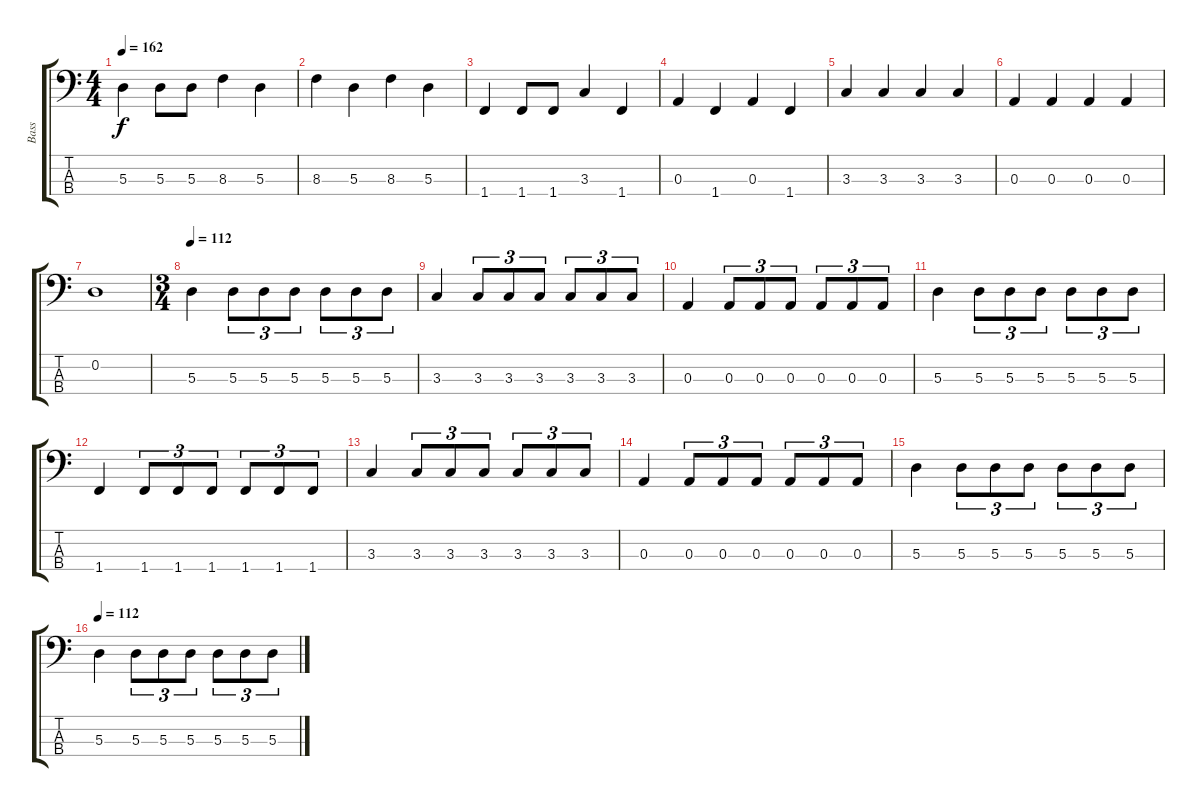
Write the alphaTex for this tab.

\track ("Bass" "Bass") {instrument electricbassfinger}
\staff {score tabs}
\tuning (G2 D2 A1 E1) {hide}
\ts (4 4)
\tempo 162
\clef f4
\ks c
5.3.4{dy f} 5.3.8 5.3.8 8.3.4 5.3.4 |
8.3.4 5.3.4 8.3.4 5.3.4 |
1.4.4 1.4.8 1.4.8 3.3.4 1.4.4 |
0.3.4 1.4.4 0.3.4 1.4.4 |
3.3.4 3.3.4 3.3.4 3.3.4 |
0.3.4 0.3.4 0.3.4 0.3.4 |
0.2.1 |
\ts (3 4)
\tempo 112
5.3.4 5.3.8{tu (3 2)} 5.3.8{tu (3 2)} 5.3.8{tu (3 2)} 5.3.8{tu (3 2)} 5.3.8{tu (3 2)} 5.3.8{tu (3 2)} |
3.3.4 3.3.8{tu (3 2)} 3.3.8{tu (3 2)} 3.3.8{tu (3 2)} 3.3.8{tu (3 2)} 3.3.8{tu (3 2)} 3.3.8{tu (3 2)} |
0.3.4 0.3.8{tu (3 2)} 0.3.8{tu (3 2)} 0.3.8{tu (3 2)} 0.3.8{tu (3 2)} 0.3.8{tu (3 2)} 0.3.8{tu (3 2)} |
5.3.4 5.3.8{tu (3 2)} 5.3.8{tu (3 2)} 5.3.8{tu (3 2)} 5.3.8{tu (3 2)} 5.3.8{tu (3 2)} 5.3.8{tu (3 2)} |
1.4.4 1.4.8{tu (3 2)} 1.4.8{tu (3 2)} 1.4.8{tu (3 2)} 1.4.8{tu (3 2)} 1.4.8{tu (3 2)} 1.4.8{tu (3 2)} |
3.3.4 3.3.8{tu (3 2)} 3.3.8{tu (3 2)} 3.3.8{tu (3 2)} 3.3.8{tu (3 2)} 3.3.8{tu (3 2)} 3.3.8{tu (3 2)} |
0.3.4 0.3.8{tu (3 2)} 0.3.8{tu (3 2)} 0.3.8{tu (3 2)} 0.3.8{tu (3 2)} 0.3.8{tu (3 2)} 0.3.8{tu (3 2)} |
5.3.4 5.3.8{tu (3 2)} 5.3.8{tu (3 2)} 5.3.8{tu (3 2)} 5.3.8{tu (3 2)} 5.3.8{tu (3 2)} 5.3.8{tu (3 2)} |
\tempo 112
5.3.4 5.3.8{tu (3 2)} 5.3.8{tu (3 2)} 5.3.8{tu (3 2)} 5.3.8{tu (3 2)} 5.3.8{tu (3 2)} 5.3.8{tu (3 2)}
